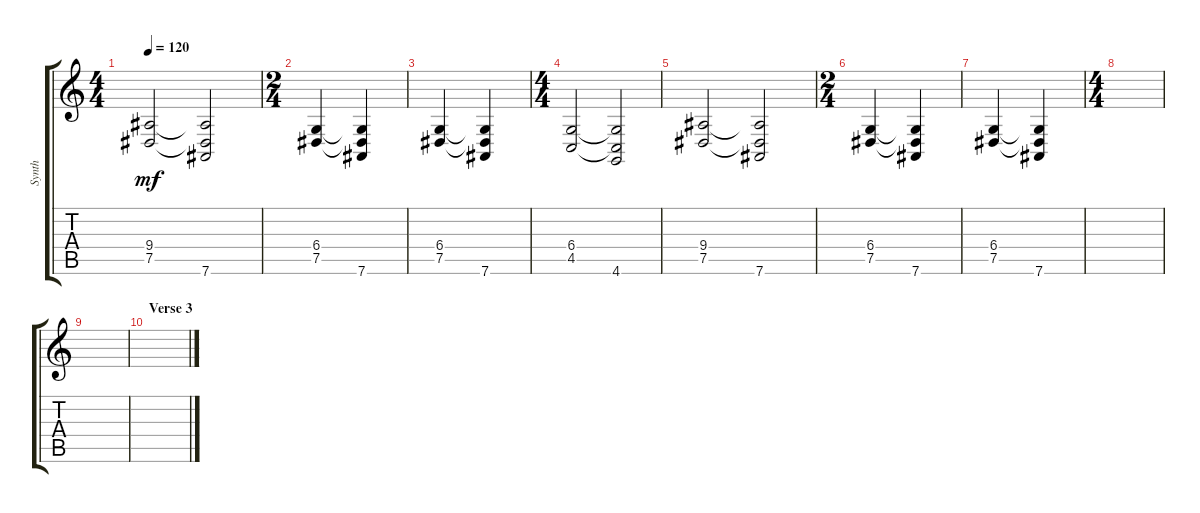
\track ("Synth" "Synth") {instrument lead1square}
\staff {score tabs}
\tuning (Eb4 Bb3 Gb3 Db3 Ab2 Eb2) {hide}
\ts (4 4)
\tempo 120
\clef g2
\ks c
(9.4 7.5).2{dy mf} (9.4{t} 7.5{t} 7.6).2 |
\ts (2 4)
(6.4 7.5).4 (6.4{t} 7.5{t} 7.6).4 |
(6.4 7.5).4 (6.4{t} 7.5{t} 7.6).4 |
\ts (4 4)
(6.4 4.5).2 (6.4{t} 4.5{t} 4.6).2 |
(9.4 7.5).2 (9.4{t} 7.5{t} 7.6).2 |
\ts (2 4)
(6.4 7.5).4 (6.4{t} 7.5{t} 7.6).4 |
(6.4 7.5).4 (6.4{t} 7.5{t} 7.6).4 |
\ts (4 4)
|
|
\section ("" "Verse 3")
